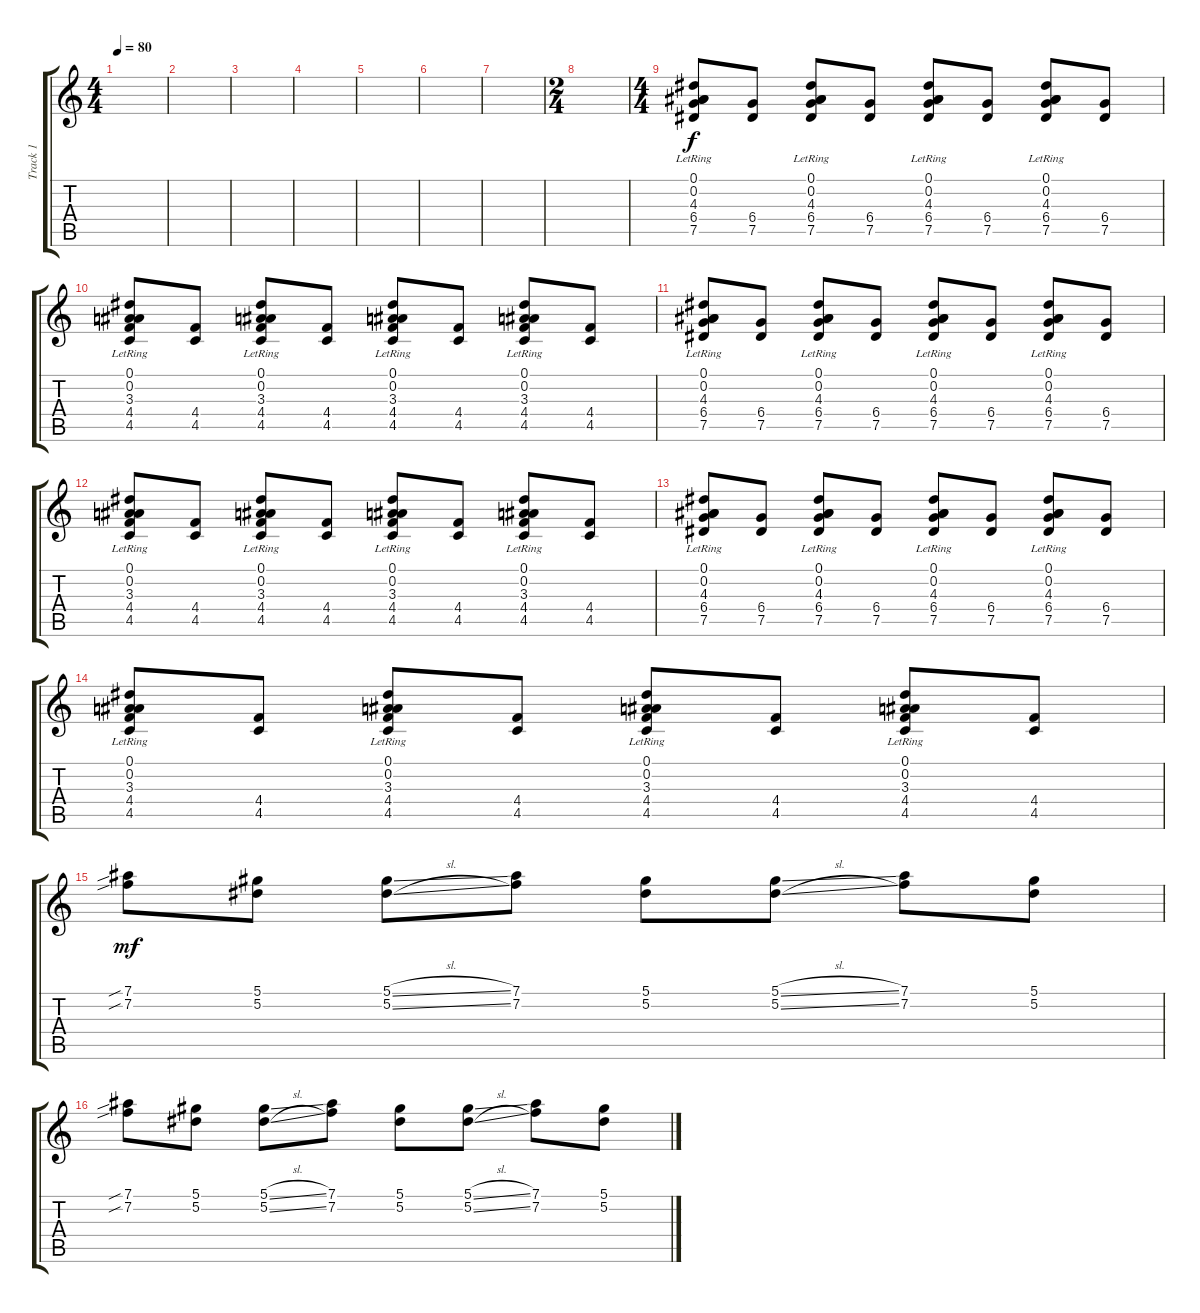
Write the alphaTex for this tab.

\track ("Track 1" "Track 1") {instrument acousticguitarsteel}
\staff {score tabs}
\tuning (Eb4 Bb3 Gb3 Db3 Ab2 Eb2) {hide}
\ts (4 4)
\tempo 80
\clef g2
\ks c
|
|
|
|
|
|
|
\ts (2 4)
|
\ts (4 4)
(0.1{lr} 0.2{lr} 4.3{lr} 6.4 7.5).8{dy f} (6.4 7.5).8 (0.1{lr} 0.2{lr} 4.3{lr} 6.4 7.5).8 (6.4 7.5).8 (0.1{lr} 0.2{lr} 4.3{lr} 6.4 7.5).8 (6.4 7.5).8 (0.1{lr} 0.2{lr} 4.3{lr} 6.4 7.5).8 (6.4 7.5).8 |
(0.1{lr} 0.2{lr} 3.3{lr} 4.4 4.5).8 (4.4 4.5).8 (0.1{lr} 0.2{lr} 3.3{lr} 4.4 4.5).8 (4.4 4.5).8 (0.1{lr} 0.2{lr} 3.3{lr} 4.4 4.5).8 (4.4 4.5).8 (0.1{lr} 0.2{lr} 3.3{lr} 4.4 4.5).8 (4.4 4.5).8 |
(0.1{lr} 0.2{lr} 4.3{lr} 6.4 7.5).8 (6.4 7.5).8 (0.1{lr} 0.2{lr} 4.3{lr} 6.4 7.5).8 (6.4 7.5).8 (0.1{lr} 0.2{lr} 4.3{lr} 6.4 7.5).8 (6.4 7.5).8 (0.1{lr} 0.2{lr} 4.3{lr} 6.4 7.5).8 (6.4 7.5).8 |
(0.1{lr} 0.2{lr} 3.3{lr} 4.4 4.5).8 (4.4 4.5).8 (0.1{lr} 0.2{lr} 3.3{lr} 4.4 4.5).8 (4.4 4.5).8 (0.1{lr} 0.2{lr} 3.3{lr} 4.4 4.5).8 (4.4 4.5).8 (0.1{lr} 0.2{lr} 3.3{lr} 4.4 4.5).8 (4.4 4.5).8 |
(0.1{lr} 0.2{lr} 4.3{lr} 6.4 7.5).8 (6.4 7.5).8 (0.1{lr} 0.2{lr} 4.3{lr} 6.4 7.5).8 (6.4 7.5).8 (0.1{lr} 0.2{lr} 4.3{lr} 6.4 7.5).8 (6.4 7.5).8 (0.1{lr} 0.2{lr} 4.3{lr} 6.4 7.5).8 (6.4 7.5).8 |
(0.1{lr} 0.2{lr} 3.3{lr} 4.4 4.5).8 (4.4 4.5).8 (0.1{lr} 0.2{lr} 3.3{lr} 4.4 4.5).8 (4.4 4.5).8 (0.1{lr} 0.2{lr} 3.3{lr} 4.4 4.5).8 (4.4 4.5).8 (0.1{lr} 0.2{lr} 3.3{lr} 4.4 4.5).8 (4.4 4.5).8 |
(7.1{sib} 7.2{sib}).8{dy mf} (5.1 5.2).8 (5.1{sl} 5.2{sl}).8 (7.1 7.2).8 (5.1 5.2).8 (5.1{sl} 5.2{sl}).8 (7.1 7.2).8 (5.1 5.2).8 |
(7.1{sib} 7.2{sib}).8 (5.1 5.2).8 (5.1{sl} 5.2{sl}).8 (7.1 7.2).8 (5.1 5.2).8 (5.1{sl} 5.2{sl}).8 (7.1 7.2).8 (5.1 5.2).8
